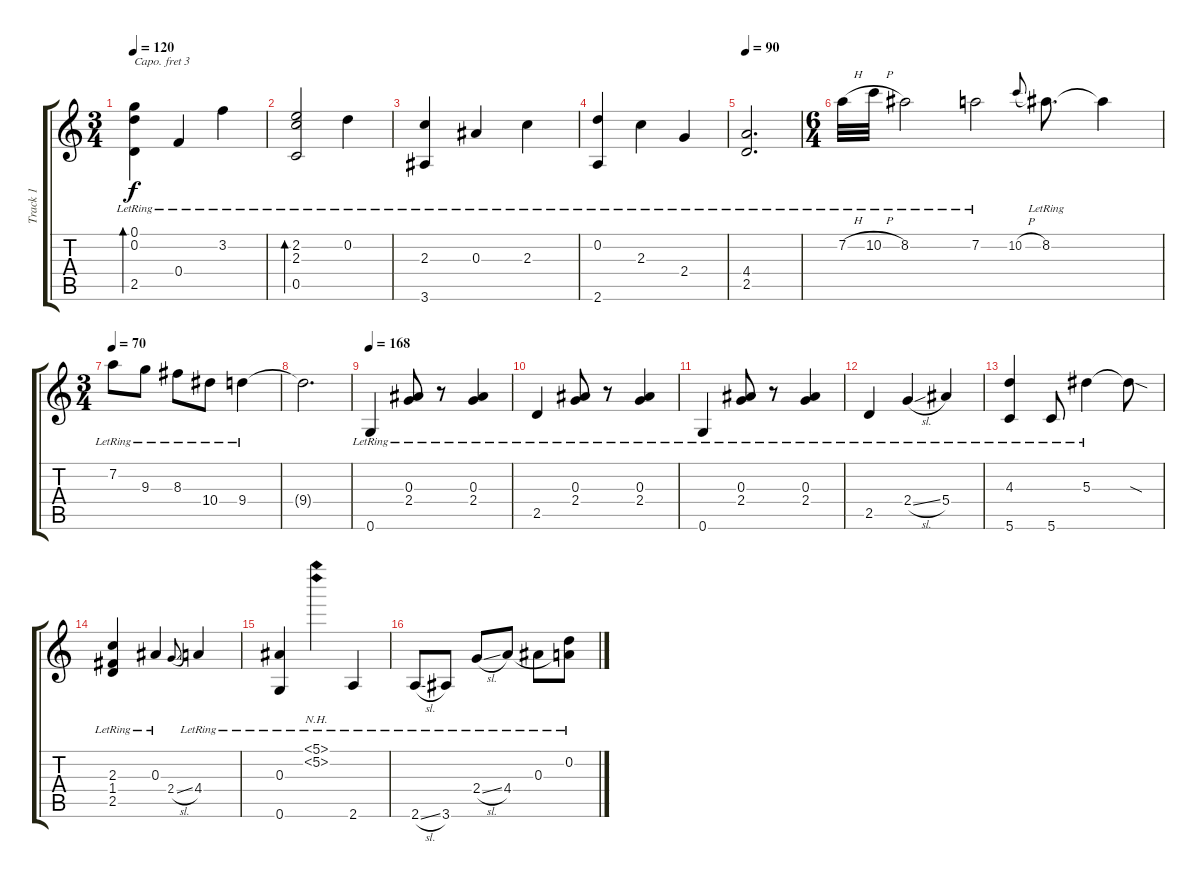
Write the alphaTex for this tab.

\track ("Track 1" "Track 1") {instrument acousticguitarsteel}
\staff {score tabs}
\capo 3
\tuning (E4 B3 G3 D3 A2 E2) {hide}
\ts (3 4)
\tempo 120
\clef g2
\ks c
(0.1{lr} 0.2{lr} 2.5{lr}).4{bd 120 dy f} 0.4{lr}.4 3.2{lr}.4 |
(2.2{lr} 2.3{lr} 0.5{lr}).2{bd 120} 0.2{lr}.4 |
(2.3{lr} 3.6{lr}).4 0.3{lr}.4 2.3{lr}.4 |
(0.2{lr} 2.6{lr}).4 2.3{lr}.4 2.4{lr}.4 |
\tempo 90
(4.4{lr} 2.5{lr}).2{d} |
\ts (6 4)
7.2{h lr}.32 10.2{h lr}.32 8.2{lr}.2 7.2{lr}.2 10.2{h}.8{gr onbeat} 8.2{lr}.8{d} 8.2{t}.4 |
\ts (3 4)
\tempo 70
7.2{lr}.8 9.3{lr}.8 8.3{lr}.8 10.4{lr}.8 9.4{lr}.4 |
9.4{t}.2{d} |
\tempo 168
0.6{lr}.4 (0.3{lr} 2.4{lr}).8 r.8 (0.3{lr} 2.4{lr}).4 |
2.5{lr}.4 (0.3{lr} 2.4{lr}).8 r.8 (0.3{lr} 2.4{lr}).4 |
0.6{lr}.4 (0.3{lr} 2.4{lr}).8 r.8 (0.3{lr} 2.4{lr}).4 |
2.5{lr}.4 2.4{sl lr}.4 5.4{lr}.4 |
(4.3{lr} 5.6{lr}).4 5.6{lr}.8 5.3{lr}.4 5.3{sod t}.8 |
(2.3{lr} 1.4{lr} 2.5{lr}).4 0.3{lr}.4 2.4{sl}.8{gr onbeat} 4.4{lr}.4 |
(0.3{lr} 0.6{lr}).4 (5.1{nh lr} 5.2{nh lr}).4 2.6{lr}.4 |
2.6{sl lr}.8 3.6{lr}.8 2.4{sl lr}.8 4.4{lr}.8 0.3{lr}.8 (0.2{lr} 4.4{t}).8
